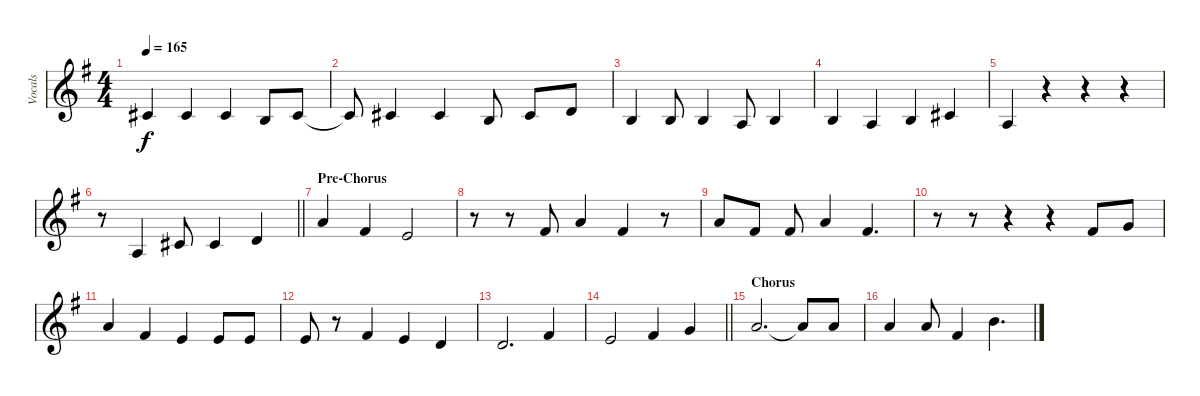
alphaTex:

\track ("Vocals" "Vocals") {instrument altosax}
\staff {score}
\tuning (E4 B3 G3 D3 A2 E2) {hide}
\ts (4 4)
\tempo 165
\clef g2
\ks eminor
6.3.4{dy f} 6.3.4 6.3.4 4.3.8 6.3.8 |
6.3{t}.8 6.3.4 6.3.4 4.3.8 6.3.8 7.3.8 |
4.3.4 4.3.8 4.3.4 2.3.8 4.3.4 |
4.3.4 2.3.4 4.3.4 6.3.4 |
2.3.4 r.4 r.4 r.4 |
\barLineRight lightlight
r.8 7.4.4 6.3.8 6.3.4 7.3.4 |
\section ("" "Pre-Chorus")
5.1.4 2.1.4 0.1.2 |
r.8 r.8 2.1.8 5.1.4 2.1.4 r.8 |
5.1.8 2.1.8 2.1.8 5.1.4 2.1.4{d} |
r.8 r.8 r.4 r.4 2.1.8 3.1.8 |
5.1.4 2.1.4 0.1.4 0.1.8 0.1.8 |
0.1.8 r.8 2.1.4 0.1.4 3.2.4 |
3.2.2{d} 7.2.4 |
\barLineRight lightlight
5.2.2 2.1.4 3.1.4 |
\section ("" "Chorus")
5.1.2{d} 5.1{t}.8 5.1.8 |
5.1.4 5.1.8 7.2.4 7.1.4{d}
